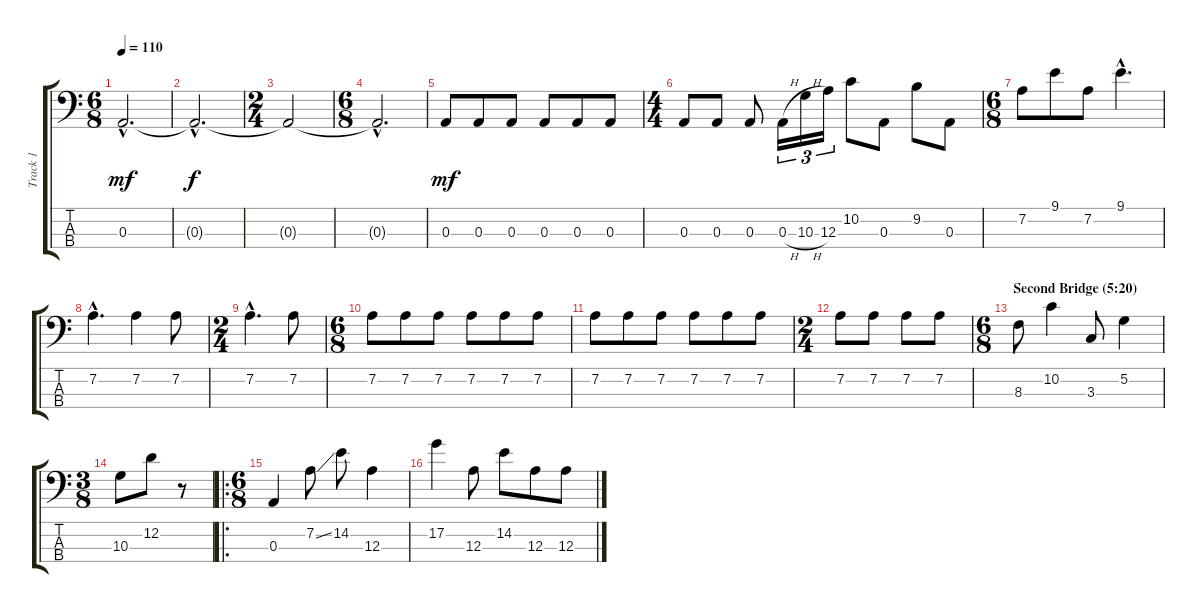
\track ("Track 1" "Track 1") {instrument electricbasspick}
\staff {score tabs}
\tuning (G2 D2 A1 D1) {hide}
\ts (6 8)
\tempo 110
\clef f4
\ks c
0.3{hac}.2{d dy mf} |
0.3{hac t}.2{d dy f} |
\ts (2 4)
0.3{t}.2 |
\ts (6 8)
0.3{hac t}.2{d} |
0.3.8{dy mf} 0.3.8 0.3.8 0.3.8 0.3.8 0.3.8 |
\ts (4 4)
0.3.8 0.3.8 0.3.8 0.3{h}.16{tu (3 2)} 10.3{h}.16{tu (3 2)} 12.3.16{tu (3 2)} 10.2.8 0.3.8 9.2.8 0.3.8 |
\ts (6 8)
7.2.8 9.1.8 7.2.8 9.1{hac}.4{d} |
7.2{hac}.4{d} 7.2.4 7.2.8 |
\ts (2 4)
7.2{hac}.4{d} 7.2.8 |
\ts (6 8)
7.2.8 7.2.8 7.2.8 7.2.8 7.2.8 7.2.8 |
7.2.8 7.2.8 7.2.8 7.2.8 7.2.8 7.2.8 |
\ts (2 4)
7.2.8 7.2.8 7.2.8 7.2.8 |
\ts (6 8)
\section ("" "Second Bridge (5:20)")
8.3.8 10.2.4 3.3.8 5.2.4 |
\ts (3 8)
10.3.8 12.2.8 r.8 |
\ro
\ts (6 8)
0.3.4 7.2{ss}.8 14.2.8 12.3.4 |
17.2.4 12.3.8 14.2.8 12.3.8 12.3.8
